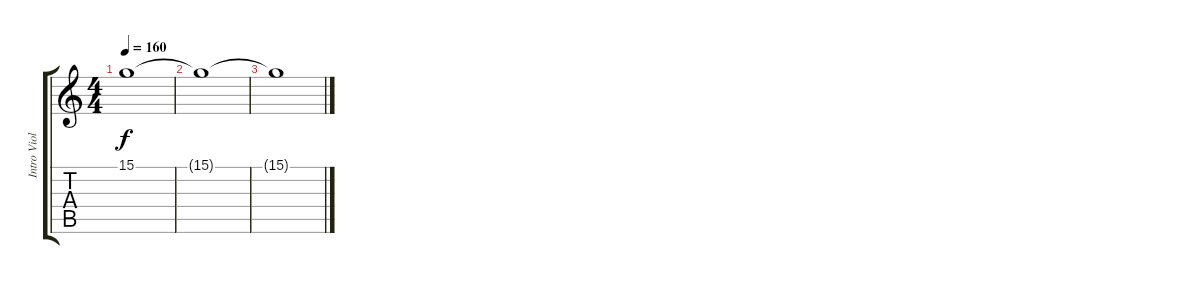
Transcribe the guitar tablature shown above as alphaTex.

\track ("Intro Violin" "Intro Viol") {instrument violin}
\staff {score tabs}
\tuning (E4 B3 G3 D3 A2 D2) {hide}
\ts (4 4)
\tempo 160
\clef g2
\ks c
15.1{t}.1{dy f} |
15.1{t}.1 |
15.1{t}.1
